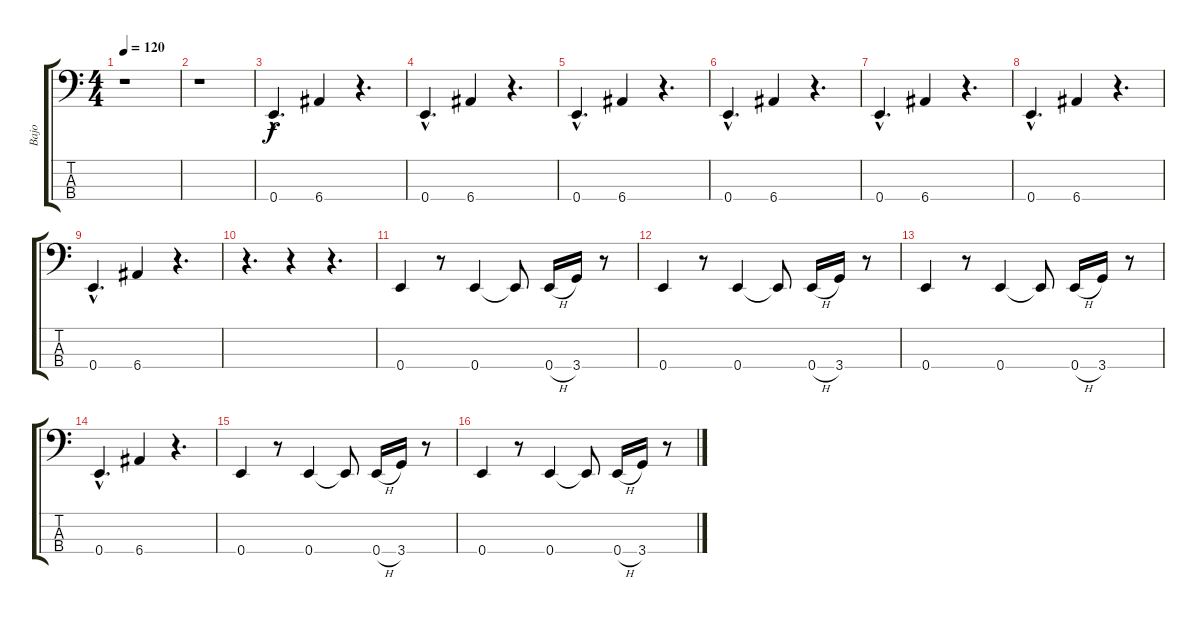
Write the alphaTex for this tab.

\track ("Bajo" "Bajo") {instrument electricbassfinger}
\staff {score tabs}
\tuning (G2 D2 A1 E1) {hide}
\ts (4 4)
\tempo 120
\clef f4
\ks c
r.1{dy f instrument electricbassfinger} |
r.1 |
0.4{hac}.4{d} 6.4.4 r.4{d} |
0.4{hac}.4{d} 6.4.4 r.4{d} |
0.4{hac}.4{d} 6.4.4 r.4{d} |
0.4{hac}.4{d} 6.4.4 r.4{d} |
0.4{hac}.4{d} 6.4.4 r.4{d} |
0.4{hac}.4{d} 6.4.4 r.4{d} |
0.4{hac}.4{d} 6.4.4 r.4{d} |
r.4{d} r.4 r.4{d} |
0.4.4 r.8 0.4.4 0.4{t}.8 0.4{h}.16 3.4.16 r.8 |
0.4.4 r.8 0.4.4 0.4{t}.8 0.4{h}.16 3.4.16 r.8 |
0.4.4 r.8 0.4.4 0.4{t}.8 0.4{h}.16 3.4.16 r.8 |
0.4{hac}.4{d} 6.4.4 r.4{d} |
0.4.4 r.8 0.4.4 0.4{t}.8 0.4{h}.16 3.4.16 r.8 |
0.4.4 r.8 0.4.4 0.4{t}.8 0.4{h}.16 3.4.16 r.8
